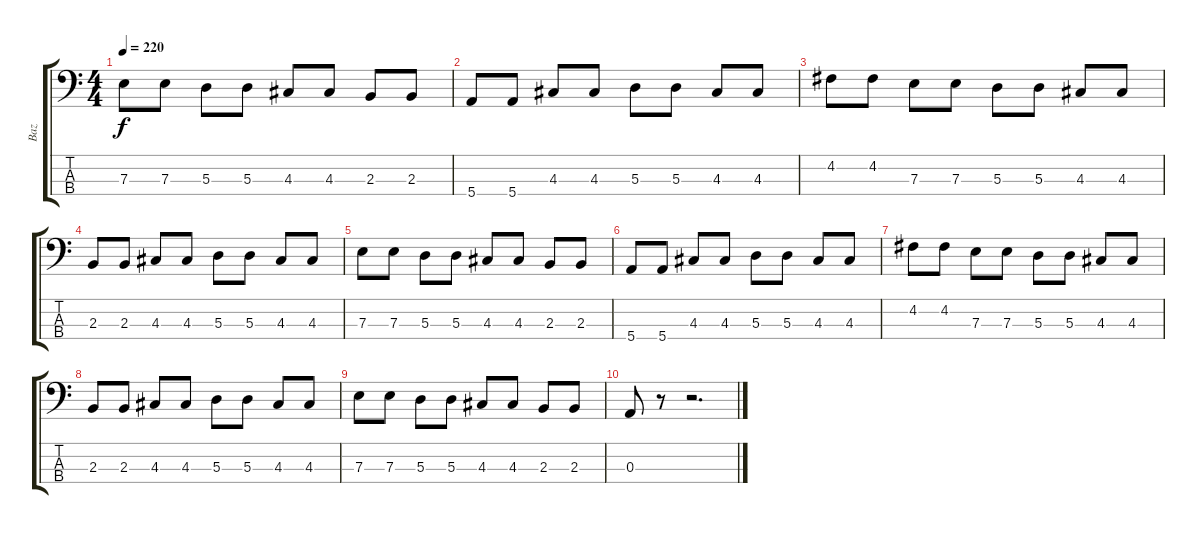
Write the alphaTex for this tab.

\track ("Baz" "Baz") {instrument electricbassfinger}
\staff {score tabs}
\tuning (G2 D2 A1 E1) {hide}
\ts (4 4)
\tempo 220
\clef f4
\ks c
7.3.8{dy f} 7.3.8 5.3.8 5.3.8 4.3.8 4.3.8 2.3.8 2.3.8 |
5.4.8 5.4.8 4.3.8 4.3.8 5.3.8 5.3.8 4.3.8 4.3.8 |
4.2.8 4.2.8 7.3.8 7.3.8 5.3.8 5.3.8 4.3.8 4.3.8 |
2.3.8 2.3.8 4.3.8 4.3.8 5.3.8 5.3.8 4.3.8 4.3.8 |
7.3.8 7.3.8 5.3.8 5.3.8 4.3.8 4.3.8 2.3.8 2.3.8 |
5.4.8 5.4.8 4.3.8 4.3.8 5.3.8 5.3.8 4.3.8 4.3.8 |
4.2.8 4.2.8 7.3.8 7.3.8 5.3.8 5.3.8 4.3.8 4.3.8 |
2.3.8 2.3.8 4.3.8 4.3.8 5.3.8 5.3.8 4.3.8 4.3.8 |
7.3.8 7.3.8 5.3.8 5.3.8 4.3.8 4.3.8 2.3.8 2.3.8 |
0.3.8 r.8 r.2{d}
